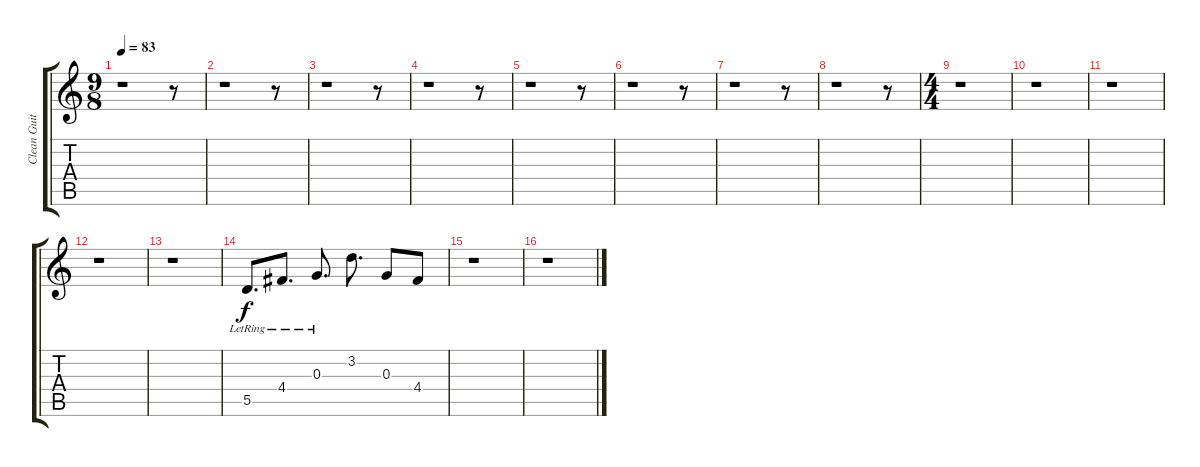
\track ("Clean Guitar" "Clean Guit") {instrument acousticguitarsteel}
\staff {score tabs}
\tuning (E4 B3 G3 D3 A2 E2) {hide}
\ts (9 8)
\section ("" "")
\tempo 83
\clef g2
\ks c
r.1{dy f} r.8 |
r.1 r.8 |
r.1 r.8 |
r.1 r.8 |
\section ("" "")
r.1 r.8 |
r.1 r.8 |
r.1 r.8 |
r.1 r.8 |
\ts (4 4)
\section ("" "")
r.1 |
r.1 |
r.1 |
r.1 |
r.1 |
5.5{lr}.8{d} 4.4{lr}.8{d} 0.3{lr}.8{d} 3.2.8{d} 0.3.8 4.4.8 |
r.1 |
r.1
